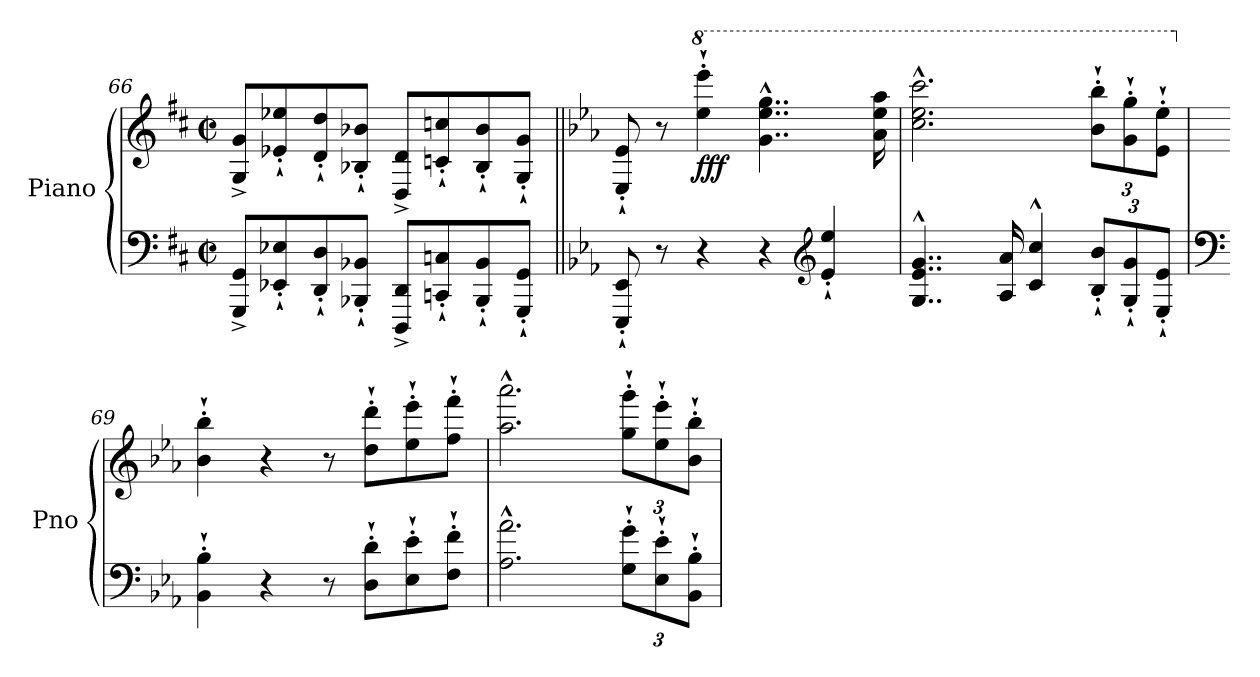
**kern	**kern	**dynam
*part1	*part1	*part1
*staff2	*staff1	*staff1/2
*I"Piano	*	*
*I'Pno	*	*
*clefF4	*clefG2	*
*k[f#c#]	*k[f#c#]	*
*M4/4	*M4/4	*
*met(c|)	*met(c|)	*
=66	=66	=66
8GGG/^ 8GG/^L	8G/^ 8g/^L	.
8EE-X/'` 8E-X/'`	8e-X/'` 8ee-X/'`	.
8DD/'` 8D/'`	8d/'` 8dd/'`	.
8BBB-X/'` 8BB-X/'`J	8B-X/'` 8b-X/'`J	.
8DDD/^ 8DD/^L	8D/^ 8d/^L	.
8CCn/'` 8Cn/'`	8cn/'` 8ccn/'`	.
8BBB-/'` 8BB-/'`	8B-/'` 8b-/'`	.
8GGG/'` 8GG/'`J	8G/'` 8g/'`J	.
!!LO:LB:g=z
=67||	=67||	=67||
*k[b-e-a-]	*k[b-e-a-]	*
8EEE-/'` 8EE-/'`	8E-/'` 8e-/'`	.
8r	8r	.
*	*8va	*
!	!	!LO:DY:b
4r	4eee-\'` 4eeee-\'`	fff
4r	4..gg\^^ 4..eee-\^^ 4..ggg\^^	.
*clefG2	*	*
4e-/'` 4ee-/'`	.	.
.	16aa-\ 16eee-\ 16aaa-\	.
=68	=68	=68
4..G/^^ 4..e-/^^ 4..g/^^	2.ccc\^^ 2.eee-\^^ 2.cccc\^^	.
16A-/ 16a-/	.	.
4c/^^ 4cc/^^	.	.
*Xbrackettup	*Xbrackettup	*
12B-/'` 12b-/'`L	12bb-\'` 12bbb-\'`L	.
12G/'` 12g/'`	12gg\'` 12ggg\'`	.
12E-/'` 12e-/'`J	12ee-\'` 12eee-\'`J	.
=69	=69	=69
*clefF4	*	*
*	*X8va	*
4BB-\'` 4B-\'`	4b-\'` 4bb-\'`	.
4r	4r	.
8r	8r	.
8D\`' 8d\`'L	8dd\`' 8ddd\`'L	.
8E-\`' 8e-\`'	8ee-\`' 8eee-\`'	.
8F\`' 8f\`'J	8ff\`' 8fff\`'J	.
=70	=70	=70
2.A-\^^ 2.a-\^^	2.aa-\^^ 2.aaa-\^^	.
12G\'` 12g\'`L	12gg\'` 12ggg\'`L	.
12E-\'` 12e-\'`	12ee-\'` 12eee-\'`	.
12BB-\'` 12B-\'`J	12b-\'` 12bb-\'`J	.
=	=	=
*-	*-	*-
